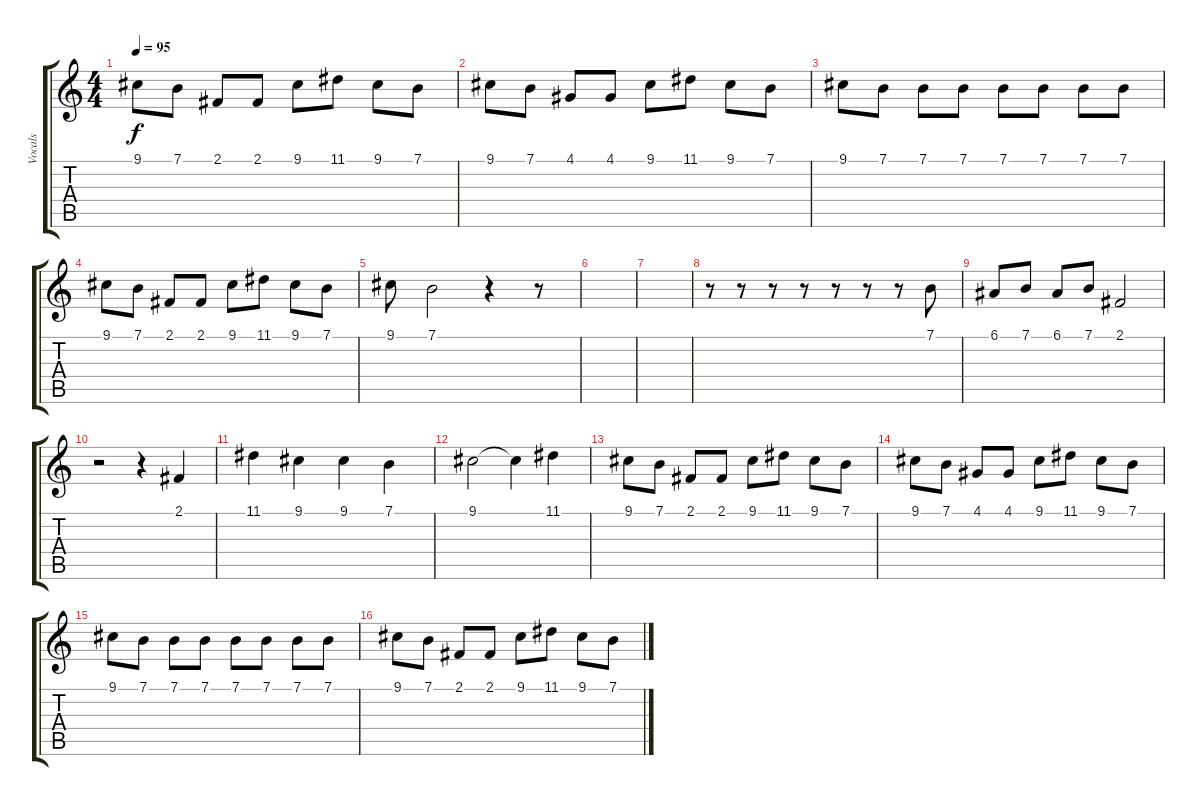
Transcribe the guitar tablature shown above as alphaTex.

\track ("Vocals" "Vocals") {instrument tremolostrings}
\staff {score tabs}
\tuning (E4 B3 G3 D3 A2 E2) {hide}
\ts (4 4)
\tempo 95
\clef g2
\ks c
9.1.8{dy f} 7.1.8 2.1.8 2.1.8 9.1.8 11.1.8 9.1.8 7.1.8 |
9.1.8 7.1.8 4.1.8 4.1.8 9.1.8 11.1.8 9.1.8 7.1.8 |
9.1.8 7.1.8 7.1.8 7.1.8 7.1.8 7.1.8 7.1.8 7.1.8 |
9.1.8 7.1.8 2.1.8 2.1.8 9.1.8 11.1.8 9.1.8 7.1.8 |
9.1.8 7.1.2 r.4 r.8 |
|
|
r.8 r.8 r.8 r.8 r.8 r.8 r.8 7.1.8 |
6.1.8 7.1.8 6.1.8 7.1.8 2.1.2 |
r.2 r.4 2.1.4 |
11.1.4 9.1.4 9.1.4 7.1.4 |
9.1.2 9.1{t}.4 11.1.4 |
9.1.8 7.1.8 2.1.8 2.1.8 9.1.8 11.1.8 9.1.8 7.1.8 |
9.1.8 7.1.8 4.1.8 4.1.8 9.1.8 11.1.8 9.1.8 7.1.8 |
9.1.8 7.1.8 7.1.8 7.1.8 7.1.8 7.1.8 7.1.8 7.1.8 |
9.1.8 7.1.8 2.1.8 2.1.8 9.1.8 11.1.8 9.1.8 7.1.8
